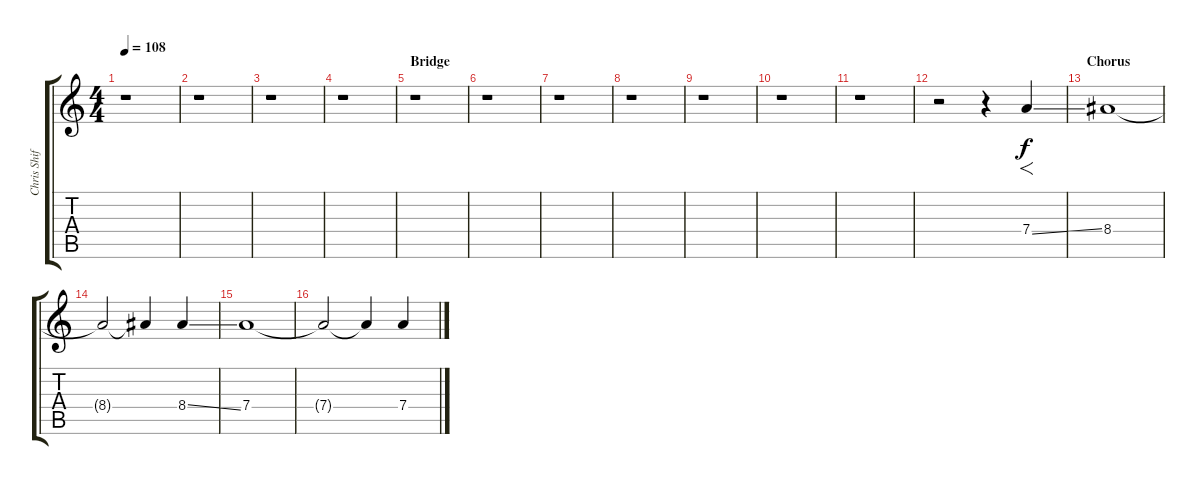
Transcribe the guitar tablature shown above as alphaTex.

\track ("Chris Shifflet (Guitar overdriven)" "Chris Shif") {instrument overdrivenguitar}
\staff {score tabs}
\tuning (E4 B3 G3 D3 A2 E2) {hide}
\ts (4 4)
\tempo 108
\clef g2
\ks c
r.1{dy f} |
r.1 |
r.1 |
r.1 |
\section ("" "Bridge")
r.1 |
r.1 |
r.1 |
r.1 |
r.1 |
r.1 |
r.1 |
r.2 r.4 7.4{ss}.4{f} |
\section ("" "Chorus")
8.4.1 |
8.4{t}.2 8.4{t}.4 8.4{ss}.4 |
7.4.1 |
7.4{t}.2 7.4{t}.4 7.4{ss}.4
